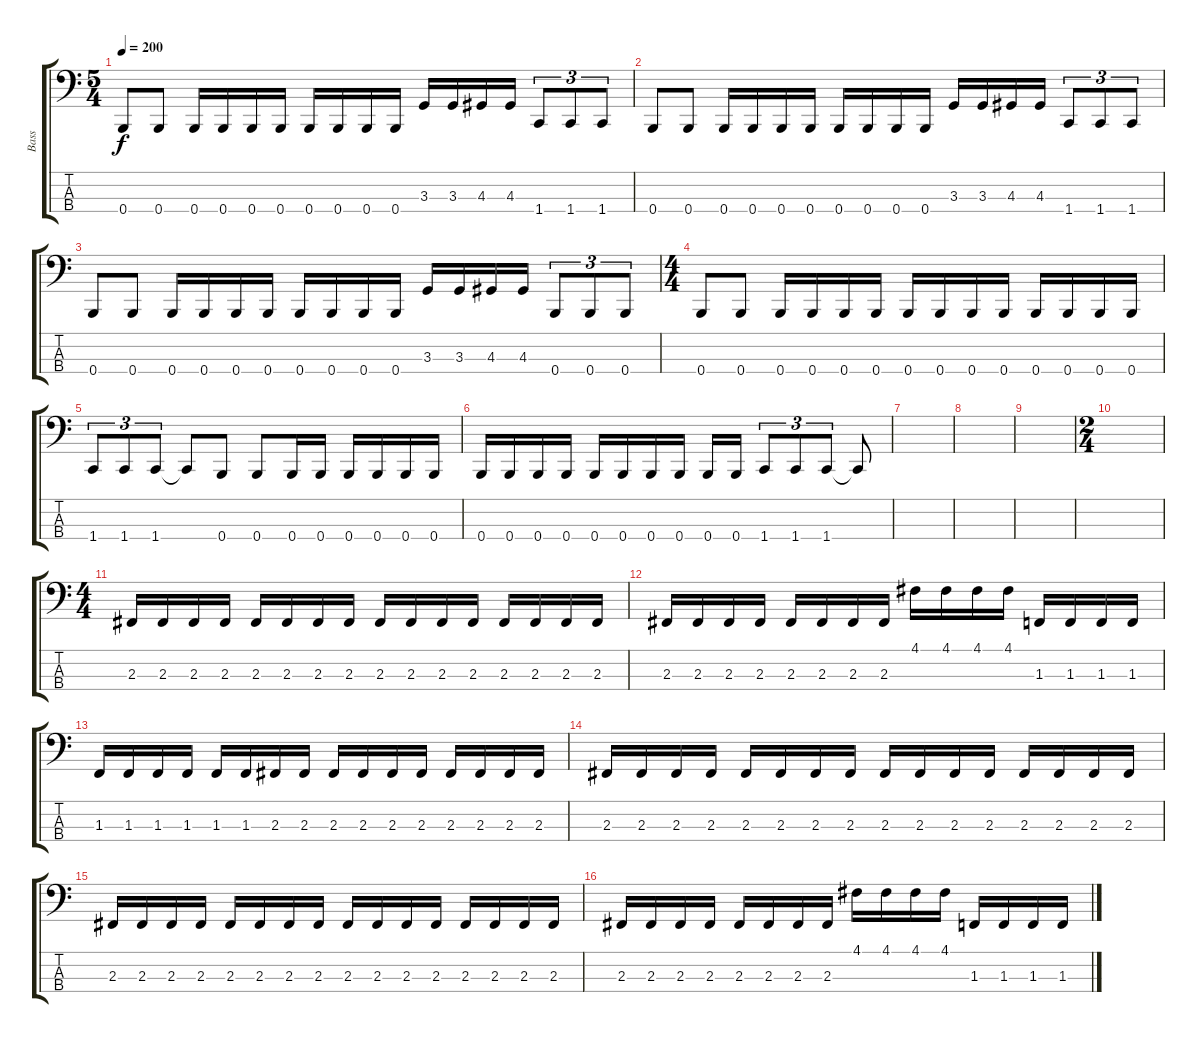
\track ("Bass" "Bass") {instrument electricbasspick}
\staff {score tabs}
\tuning (D2 A1 E1 B0) {hide}
\ts (5 4)
\tempo 200
\clef f4
\ks c
0.4.8{dy f} 0.4.8 0.4.16 0.4.16 0.4.16 0.4.16 0.4.16 0.4.16 0.4.16 0.4.16 3.3.16 3.3.16 4.3.16 4.3.16 1.4.8{tu (3 2)} 1.4.8{tu (3 2)} 1.4.8{tu (3 2)} |
0.4.8 0.4.8 0.4.16 0.4.16 0.4.16 0.4.16 0.4.16 0.4.16 0.4.16 0.4.16 3.3.16 3.3.16 4.3.16 4.3.16 1.4.8{tu (3 2)} 1.4.8{tu (3 2)} 1.4.8{tu (3 2)} |
0.4.8 0.4.8 0.4.16 0.4.16 0.4.16 0.4.16 0.4.16 0.4.16 0.4.16 0.4.16 3.3.16 3.3.16 4.3.16 4.3.16 0.4.8{tu (3 2)} 0.4.8{tu (3 2)} 0.4.8{tu (3 2)} |
\ts (4 4)
0.4.8 0.4.8 0.4.16 0.4.16 0.4.16 0.4.16 0.4.16 0.4.16 0.4.16 0.4.16 0.4.16 0.4.16 0.4.16 0.4.16 |
1.4.8{tu (3 2)} 1.4.8{tu (3 2)} 1.4.8{tu (3 2)} 1.4{t}.8 0.4.8 0.4.8 0.4.16 0.4.16 0.4.16 0.4.16 0.4.16 0.4.16 |
0.4.16 0.4.16 0.4.16 0.4.16 0.4.16 0.4.16 0.4.16 0.4.16 0.4.16 0.4.16 1.4.8{tu (3 2)} 1.4.8{tu (3 2)} 1.4.8{tu (3 2)} 1.4{t}.8 |
|
|
|
\ts (2 4)
|
\ts (4 4)
2.3.16 2.3.16 2.3.16 2.3.16 2.3.16 2.3.16 2.3.16 2.3.16 2.3.16 2.3.16 2.3.16 2.3.16 2.3.16 2.3.16 2.3.16 2.3.16 |
2.3.16 2.3.16 2.3.16 2.3.16 2.3.16 2.3.16 2.3.16 2.3.16 4.1.16 4.1.16 4.1.16 4.1.16 1.3.16 1.3.16 1.3.16 1.3.16 |
1.3.16 1.3.16 1.3.16 1.3.16 1.3.16 1.3.16 2.3.16 2.3.16 2.3.16 2.3.16 2.3.16 2.3.16 2.3.16 2.3.16 2.3.16 2.3.16 |
2.3.16 2.3.16 2.3.16 2.3.16 2.3.16 2.3.16 2.3.16 2.3.16 2.3.16 2.3.16 2.3.16 2.3.16 2.3.16 2.3.16 2.3.16 2.3.16 |
2.3.16 2.3.16 2.3.16 2.3.16 2.3.16 2.3.16 2.3.16 2.3.16 2.3.16 2.3.16 2.3.16 2.3.16 2.3.16 2.3.16 2.3.16 2.3.16 |
2.3.16 2.3.16 2.3.16 2.3.16 2.3.16 2.3.16 2.3.16 2.3.16 4.1.16 4.1.16 4.1.16 4.1.16 1.3.16 1.3.16 1.3.16 1.3.16
